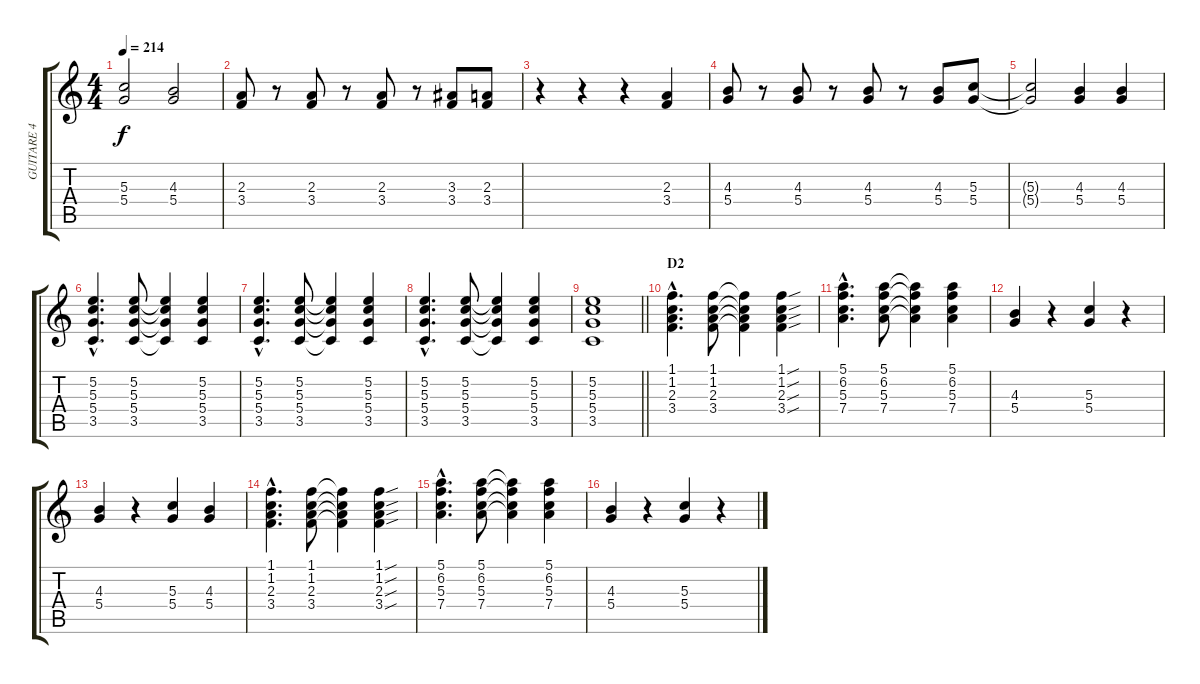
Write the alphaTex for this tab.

\track ("GUITARE 4" "GUITARE 4") {instrument distortionguitar}
\staff {score tabs}
\tuning (E4 B3 G3 D3 A2 E2) {hide}
\ts (4 4)
\tempo 214
\clef g2
\ks c
(5.3{t} 5.4{t}).2{dy f} (4.3 5.4).2 |
(2.3 3.4).8 r.8 (2.3 3.4).8 r.8 (2.3 3.4).8 r.8 (3.3 3.4).8 (2.3 3.4).8 |
r.4 r.4 r.4 (2.3 3.4).4 |
(4.3 5.4).8 r.8 (4.3 5.4).8 r.8 (4.3 5.4).8 r.8 (4.3 5.4).8 (5.3 5.4).8 |
(5.3{t} 5.4{t}).2 (4.3 5.4).4 (4.3 5.4).4 |
(5.2{hac} 5.3{hac} 5.4{hac} 3.5{hac}).4{d} (5.2 5.3 5.4 3.5).8 (5.2{t} 5.3{t} 5.4{t} 3.5{t}).4 (5.2 5.3 5.4 3.5).4 |
(5.2{hac} 5.3{hac} 5.4{hac} 3.5{hac}).4{d} (5.2 5.3 5.4 3.5).8 (5.2{t} 5.3{t} 5.4{t} 3.5{t}).4 (5.2 5.3 5.4 3.5).4 |
(5.2{hac} 5.3{hac} 5.4{hac} 3.5{hac}).4{d} (5.2 5.3 5.4 3.5).8 (5.2{t} 5.3{t} 5.4{t} 3.5{t}).4 (5.2 5.3 5.4 3.5).4 |
\barLineRight lightlight
(5.2 5.3 5.4 3.5).1 |
\section ("" "D2")
(1.1{hac} 1.2{hac} 2.3{hac} 3.4{hac}).4{d volume 10 balance 3} (1.1 1.2 2.3 3.4).8 (1.1{t} 1.2{t} 2.3{t} 3.4{t}).4 (1.1{sou} 1.2{sou} 2.3{sou} 3.4{sou}).4 |
(5.1{hac} 6.2{hac} 5.3{hac} 7.4{hac}).4{d} (5.1 6.2 5.3 7.4).8 (5.1{t} 6.2{t} 5.3{t} 7.4{t}).4 (5.1 6.2 5.3 7.4).4 |
(4.3 5.4).4 r.4 (5.3 5.4).4 r.4 |
(4.3 5.4).4 r.4 (5.3 5.4).4 (4.3 5.4).4 |
(1.1{hac} 1.2{hac} 2.3{hac} 3.4{hac}).4{d} (1.1 1.2 2.3 3.4).8 (1.1{t} 1.2{t} 2.3{t} 3.4{t}).4 (1.1{sou} 1.2{sou} 2.3{sou} 3.4{sou}).4 |
(5.1{hac} 6.2{hac} 5.3{hac} 7.4{hac}).4{d} (5.1 6.2 5.3 7.4).8 (5.1{t} 6.2{t} 5.3{t} 7.4{t}).4 (5.1 6.2 5.3 7.4).4 |
(4.3 5.4).4 r.4 (5.3 5.4).4 r.4
